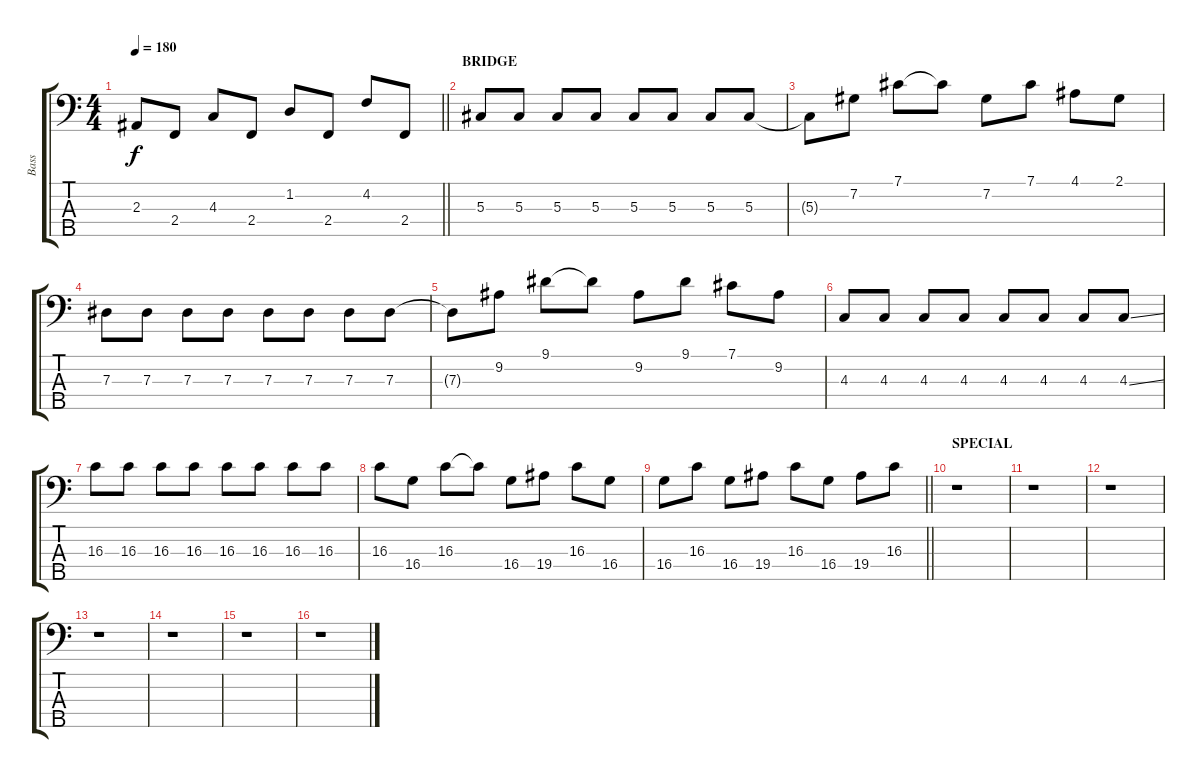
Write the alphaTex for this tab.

\track ("Bass" "Bass") {instrument electricbassfinger}
\staff {score tabs}
\tuning (Gb2 Db2 Ab1 Eb1 Bb0) {hide}
\ts (4 4)
\tempo 180
\clef f4
\barLineRight lightlight
\ks c
2.3.8{dy f} 2.4.8 4.3.8 2.4.8 1.2.8 2.4.8 4.2.8 2.4.8 |
\section ("" "BRIDGE")
5.3.8 5.3.8 5.3.8 5.3.8 5.3.8 5.3.8 5.3.8 5.3.8 |
5.3{t}.8 7.2.8 7.1.8 7.1{t}.8 7.2.8 7.1.8 4.1.8 2.1.8 |
7.3.8 7.3.8 7.3.8 7.3.8 7.3.8 7.3.8 7.3.8 7.3.8 |
7.3{t}.8 9.2.8 9.1.8 9.1{t}.8 9.2.8 9.1.8 7.1.8 9.2.8 |
4.3.8 4.3.8 4.3.8 4.3.8 4.3.8 4.3.8 4.3.8 4.3{ss}.8 |
16.3.8 16.3.8 16.3.8 16.3.8 16.3.8 16.3.8 16.3.8 16.3.8 |
16.3.8 16.4.8 16.3.8 16.3{t}.8 16.4.8 19.4.8 16.3.8 16.4.8 |
\barLineRight lightlight
16.4.8 16.3.8 16.4.8 19.4.8 16.3.8 16.4.8 19.4.8 16.3.8 |
\section ("" "SPECIAL")
r.1 |
r.1 |
r.1 |
r.1 |
r.1 |
r.1 |
r.1
